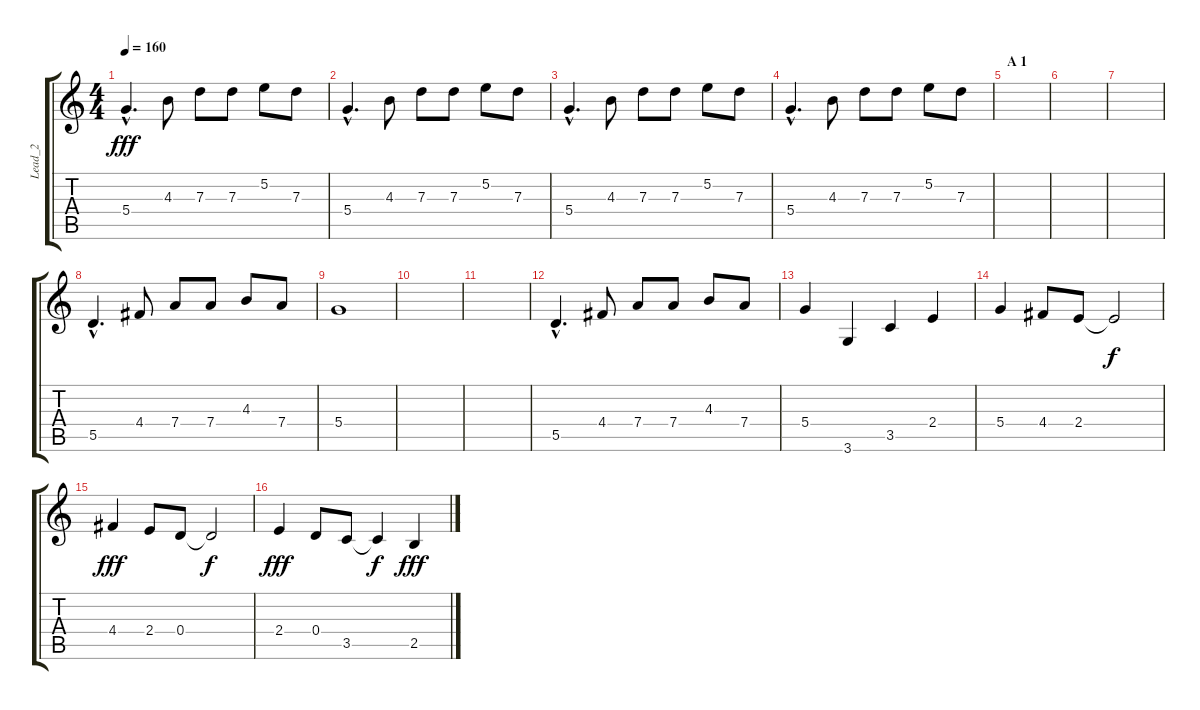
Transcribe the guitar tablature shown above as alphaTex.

\track ("Lead_2" "Lead_2") {instrument acousticguitarnylon}
\staff {score tabs}
\tuning (E4 B3 G3 D3 A2 E2) {hide}
\ts (4 4)
\tempo 160
\clef g2
\ks c
5.4{hac}.4{d dy fff instrument electricguitarmuted} 4.3.8 7.3.8 7.3.8 5.2.8 7.3.8 |
5.4{hac}.4{d} 4.3.8 7.3.8 7.3.8 5.2.8 7.3.8 |
5.4{hac}.4{d} 4.3.8 7.3.8 7.3.8 5.2.8 7.3.8 |
5.4{hac}.4{d} 4.3.8 7.3.8 7.3.8 5.2.8 7.3.8 |
\section ("" "A 1")
|
|
|
5.5{hac}.4{d} 4.4.8 7.4.8 7.4.8 4.3.8 7.4.8 |
5.4.1 |
|
|
5.5{hac}.4{d} 4.4.8 7.4.8 7.4.8 4.3.8 7.4.8 |
5.4.4 3.6.4 3.5.4 2.4.4 |
5.4.4 4.4.8 2.4.8 2.4{t}.2{dy f} |
4.4.4{dy fff} 2.4.8 0.4.8 0.4{t}.2{dy f} |
2.4.4{dy fff} 0.4.8 3.5.8 3.5{t}.4{dy f} 2.5.4{dy fff}
